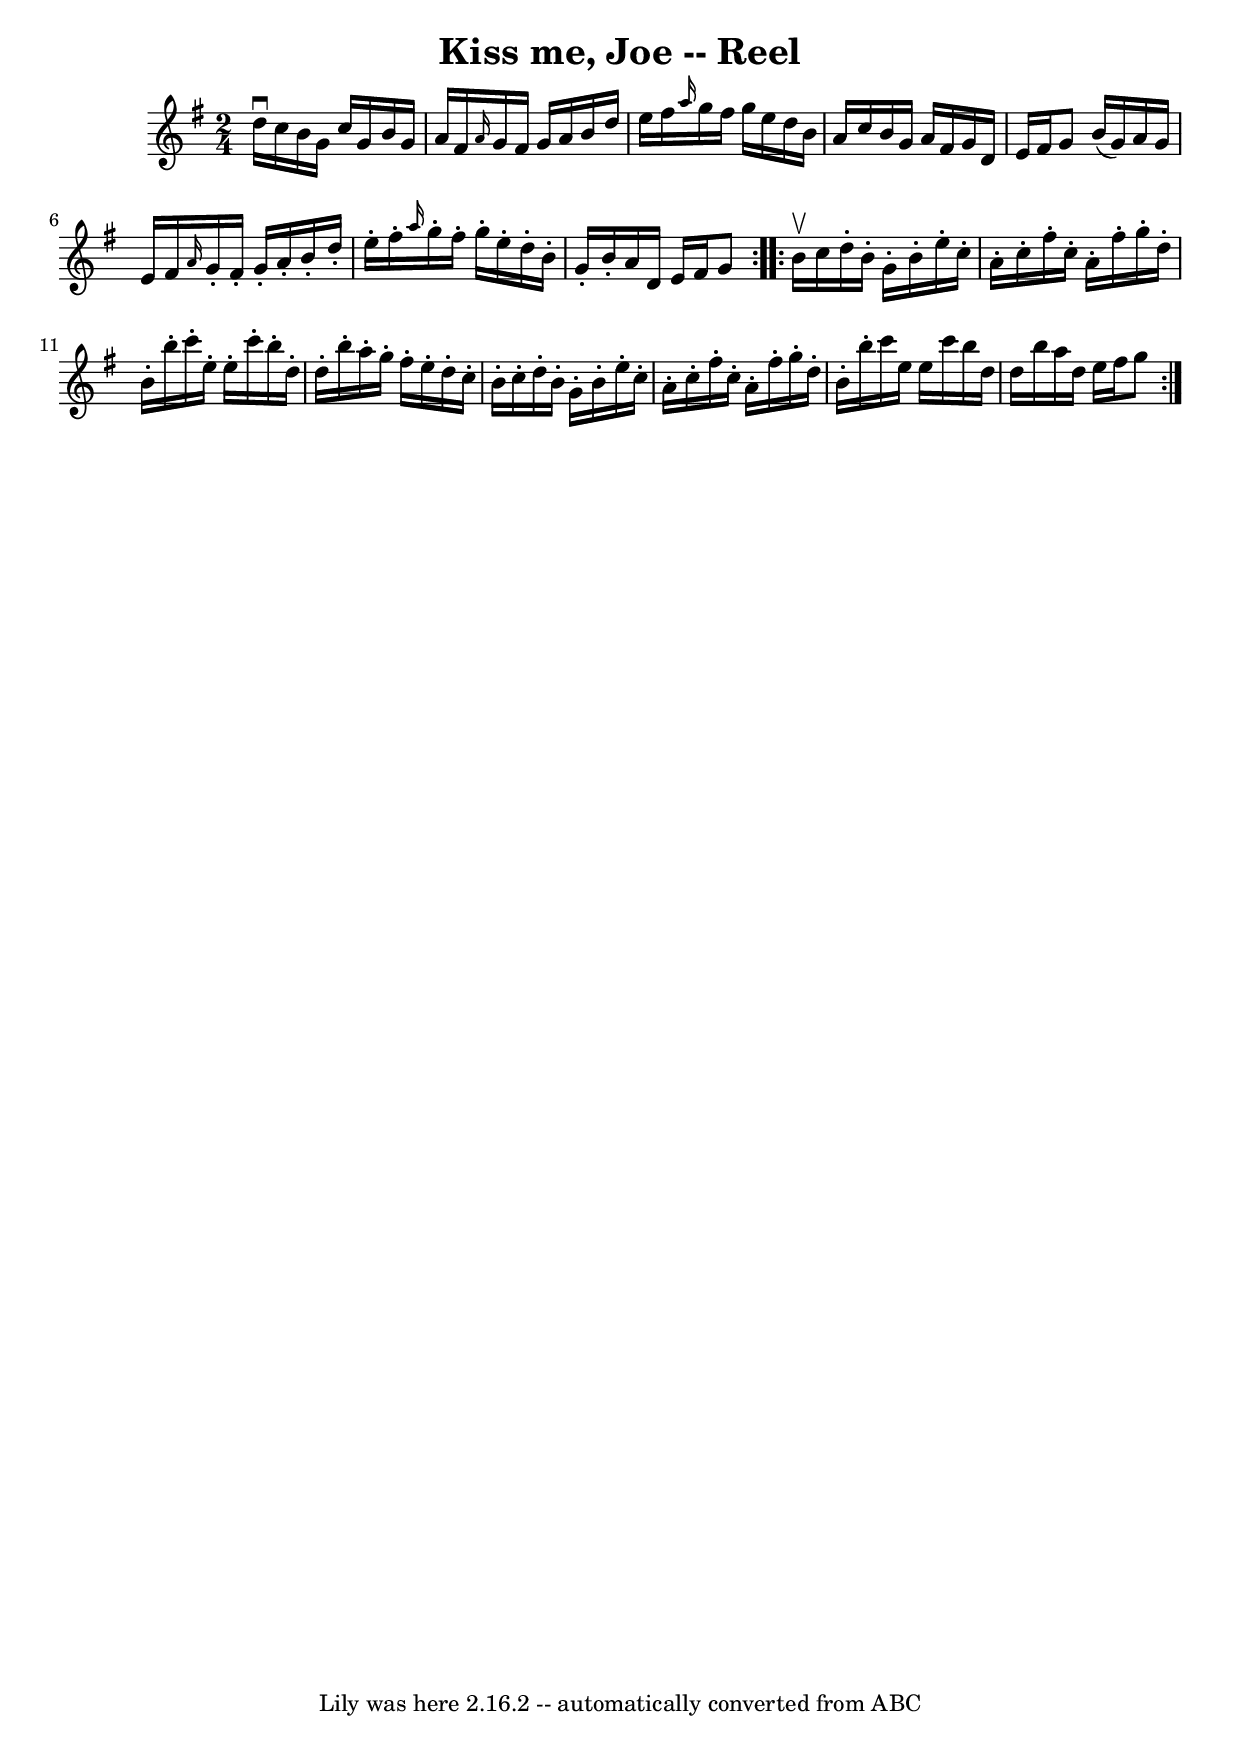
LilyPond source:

\version "2.16.2"
\include "Mammoth.ily"
\header {
  %% book = "Ryan's Mammoth Collection"
  crossRefNumber = "1"
  footnotes = ""
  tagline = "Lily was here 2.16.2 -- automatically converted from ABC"
  title = "Kiss me, Joe -- Reel"

}
voicedefault =  {



  \repeat volta 2 {

    \time 2/4 
    \key g \major
    d''16^\downbow c''16  |
    b'16 g'16    
    c''16 g'16 b'16 g'16 a'16 fis'16  |
    \grace { a'16  
	   }   
    g'16 fis'16 g'16 a'16 b'16 d''16 e''16 fis''16  |
    
    \grace { a''16  
	   } g''16 fis''16 g''16 e''16 d''16 b'16    
    a'16 c''16  |
    b'16 g'16 a'16 fis'16 g'16 d'16    
    e'16 fis'16  |
    g'8 b'16 (g'16) a'16 g'16 e'16    
    fis'16  |
    \grace { a'16  
	   } g'16-. fis'16-. g'16-. a'16-.  
    b'16-. d''16-. e''16-. fis''16-. |
    \grace { a''16  
	   }   
    g''16-. fis''16-. g''16-. e''16-. d''16-. b'16-. g'16-.   
    b'16-. |
    a'16 d'16 e'16 fis'16 g'8  
  }     

  \repeat volta 2 {
    b'16^\upbow c''16  |
    d''16-. b'16-. g'16-. b'16-. e''16-. c''16-. a'16-. c''16-. |
    fis''16-.   
    c''16-. a'16-. fis''16-. g''16-. d''16-. b'16-. b''16-.  |
    c'''16-. e''16-. e''16-. c'''16-. b''16-. d''16-.   
    d''16-. b''16-. |
    a''16-. g''16-. fis''16-. e''16-.      
    d''16-. c''16-. b'16-. c''16-. |
    d''16-. b'16-.   
    g'16-. b'16-. e''16-. c''16-. a'16-. c''16-. |
    fis''16-. c''16-. a'16-. fis''16-. g''16-. d''16-. b'16-. b''16-.  |
    c'''16 e''16 e''16 c'''16 b''16 d''16 d''16    
    b''16  |
    a''16 d''16 e''16 fis''16 g''8    
  }   

}

\score{
  <<

    \context Staff="default"
    {
      \voicedefault 
      
    }

  >>
  \layout {
    
  }
  \midi {
  }

}
